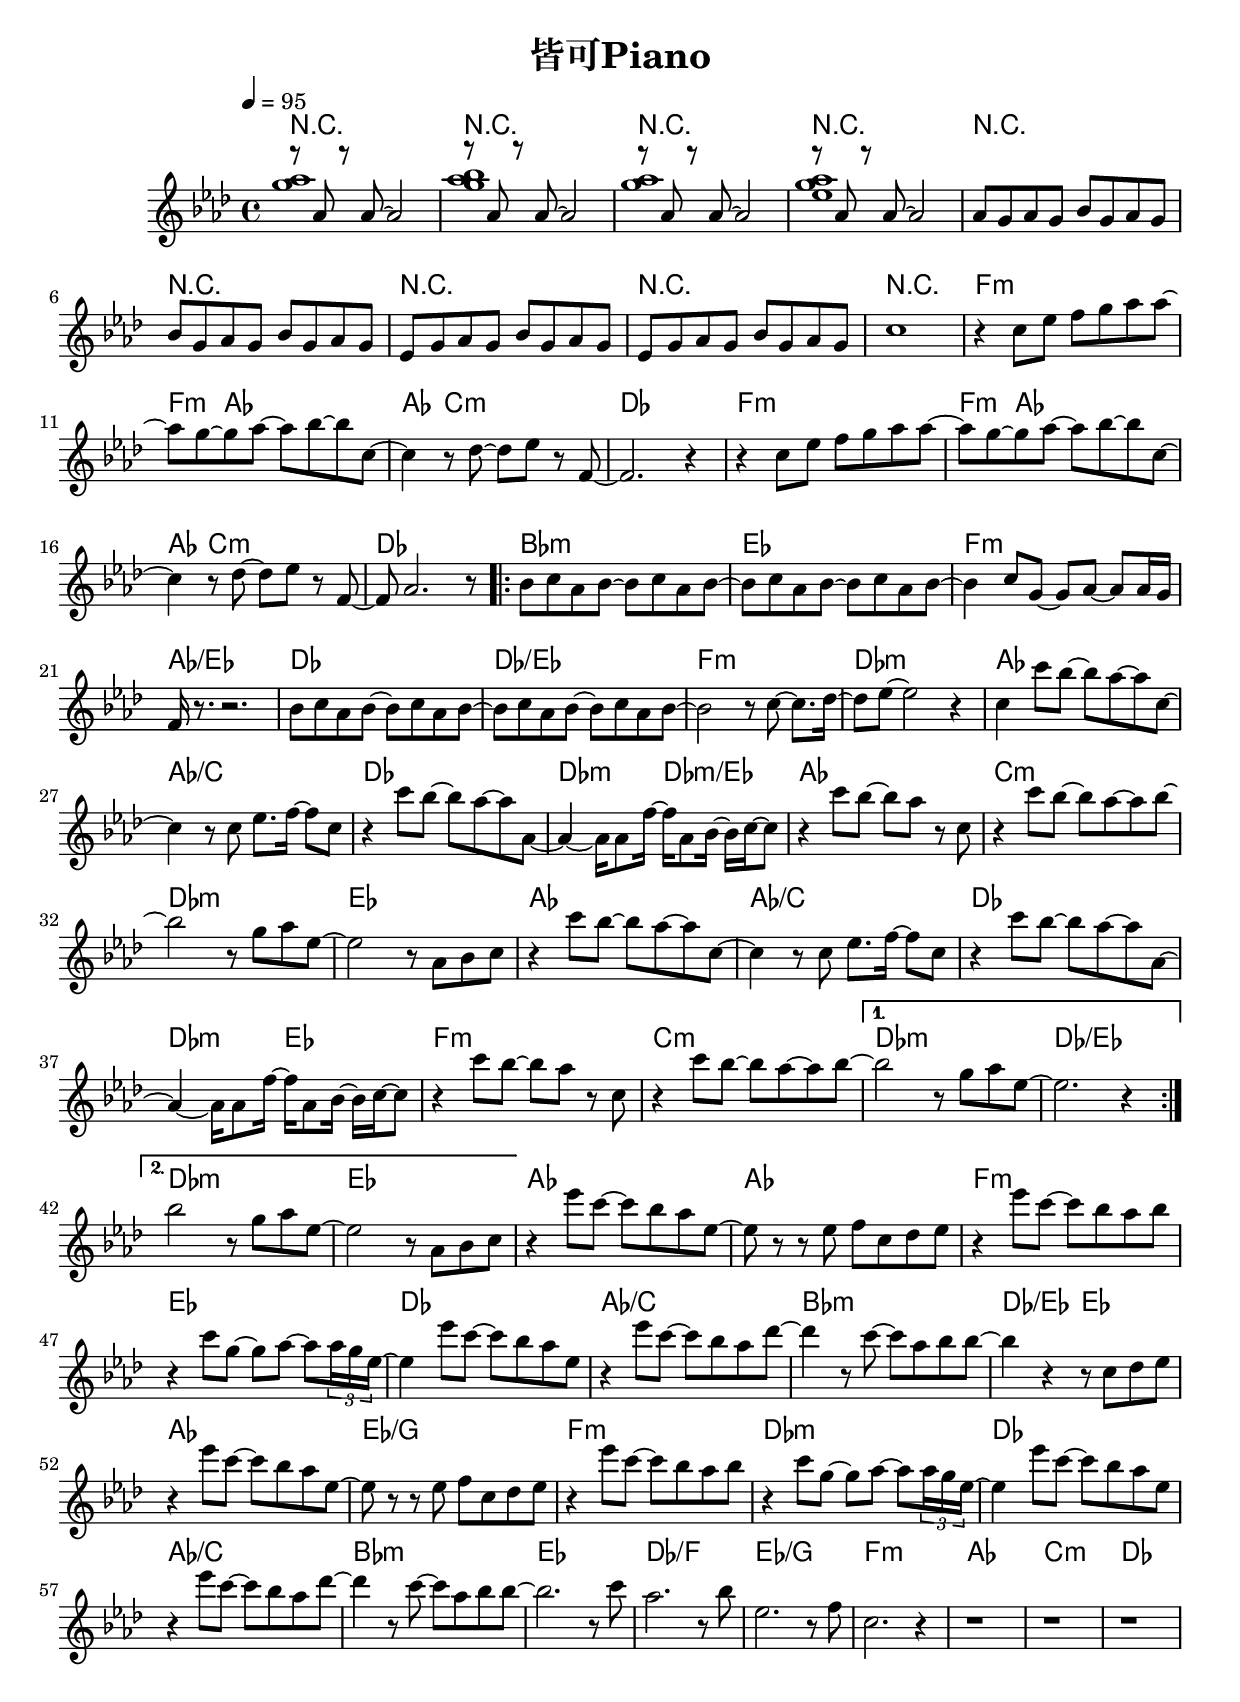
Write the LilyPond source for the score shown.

\header {
  title = "皆可Piano"
  composer = ""
}

\score { <<

\chords {

  r1| r | r | r |
  r | r | r | r | r |

  f1:m~ | f4:m aes2.~ |  aes4 c2.:m | des1 |
  f1:m~ | f4:m aes2.~ |  aes4 c2.:m | des1 |

  \repeat volta 2 {
  bes1:m | ees | f:m | aes/ees |
  des | des/ees | f:m | des:m |

  aes | aes/c | des | des2:m des:m/ees |
  aes1 | c:m | des:m | ees |
  aes | aes/c | des | des2:m ees |
  f1:m | c:m |  
  }

  \alternative {
  {des1:m | des/ees |}
  {des1:m | ees |}
  }  
  
  aes1~ | aes | f:m | ees |
  des | aes/c | bes:m | des2/ees ees |
  aes1 | ees/g | f:m | des:m |
  des | aes/c | bes:m | ees |

  des/f | ees/g | f:m | aes | c:m | des |


  }
  
  \relative aes' { \key aes\major \tempo 4 = 95 \time 4/4

  <<{r8 aes r aes~ aes2}\\{<g' aes>1}>>|
  <<{r8 aes, r aes~ aes2}\\{<g' aes bes>1}>>|
  <<{r8 aes, r aes~ aes2}\\{<g' aes>1}>>|
  <<{r8 aes, r aes~ aes2}\\{<g' aes ees>1}>>|

  aes,8 g aes g bes g aes g | bes8 g aes g bes g aes g | 
  ees8 g aes g bes g aes g | ees8 g aes g bes g aes g | c1 |

  r4 c8 ees f g aes aes~ | aes g~ g aes~ aes bes~ bes c,~ |
  c4 r8 des~ des ees r f,~ | f2. r4 |
  r4 c'8 ees f g aes aes~ | aes g~ g aes~ aes bes~ bes c,~ |
  c4 r8 des~ des ees r f,~ | f aes2. r8 |

  \repeat volta 2 {
  bes c aes bes~ bes c aes bes~ | bes c aes bes~ bes c aes bes~ |
  bes4 c8 g~ g aes~ aes aes16 g | f r8. r2. |
  bes8 c aes bes~ bes c aes bes~ | bes c aes bes~ bes c aes bes~ | 
  bes2 r8 c8~ c8. des16~ | des8 ees~ ees2 r4 |

  c4 c'8 bes~ bes aes~ aes c,~ | c4 r8 c ees8. f16~ f8 c |
  r4 c'8 bes~ bes aes~ aes aes,~ | aes4~ aes16 aes8 f'16~ f aes,8 bes16~ bes c~ c8 |
  r4 c'8 bes~ bes aes r c, | r4 c'8 bes~ bes aes~ aes bes~ |
  bes2 r8 g aes ees~ | ees2 r8 aes, bes c |

  r4 c'8 bes~ bes aes~ aes c,~ | c4 r8 c ees8. f16~ f8 c |
  r4 c'8 bes~ bes aes~ aes aes,~ | aes4~ aes16 aes8 f'16~ f aes,8 bes16~ bes c~ c8 |
  r4 c'8 bes~ bes aes r c, | r4 c'8 bes~ bes aes~ aes bes~ |
  
  }

  \alternative {
    {bes2 r8 g aes ees~ | ees2. r4 | }
    {bes'2 r8 g aes ees~ | ees2 r8 aes, bes c | }
  }

  r4 ees'8 c~ c bes aes ees~ | ees r r ees f c des ees |
  r4 ees'8 c~ c bes aes bes | r4 c8 g~ g aes~ aes \tuplet 3/2 8 {aes16 g ees~} |
  ees4 ees'8 c~ c bes aes ees | r4 ees'8 c~ c bes aes des~ |
  des4 r8 c~ c aes bes bes~ | bes4 r r8 c, des ees |
  
  r4 ees'8 c~ c bes aes ees~ | ees r r ees f c des ees |
  r4 ees'8 c~ c bes aes bes | r4 c8 g~ g aes~ aes \tuplet 3/2 8 {aes16 g ees~} |
  ees4 ees'8 c~ c bes aes ees | r4 ees'8 c~ c bes aes des~ |
  des4 r8 c~ c aes bes bes~ | bes2. r8 c | aes2. r8 bes |
  ees,2. r8 f | c2. r4 |
  
  r1 | r | r |

   
    
  }





>>
  \layout {}
  \midi {}
}